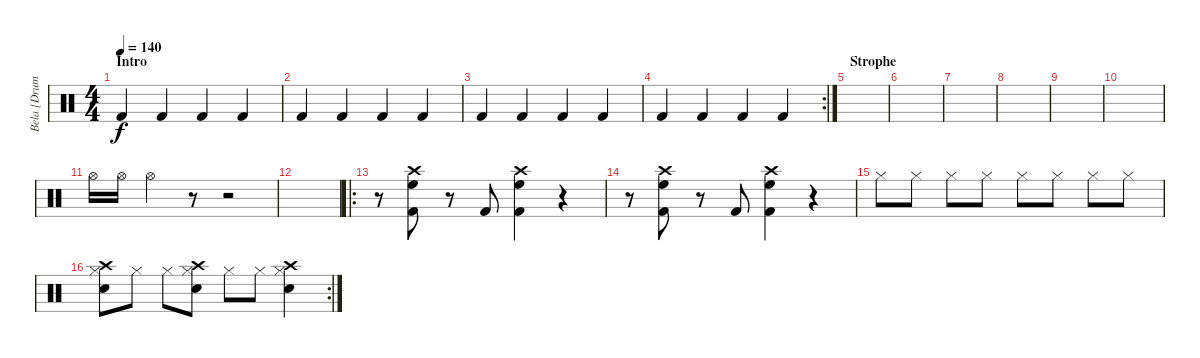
\track ("Bela [Drums]" "Bela [Drum") {instrument percussion}
\staff {score}
\articulation defaults
\ts (4 4)
\section ("" "Intro")
\tempo 140
\clef neutral
\ks c "Kick (hit) 2".4{dy f} "Kick (hit) 2".4 "Kick (hit) 2".4 "Kick (hit) 2".4
|
"Kick (hit) 2".4 "Kick (hit) 2".4 "Kick (hit) 2".4 "Kick (hit) 2".4 |
"Kick (hit) 2".4 "Kick (hit) 2".4 "Kick (hit) 2".4 "Kick (hit) 2".4 |
\rc 2 "Kick (hit) 2".4 "Kick (hit) 2".4 "Kick (hit) 2".4 "Kick (hit) 2".4
|
\section ("" "Strophe")
|
|
|
|
|
|
"Hi-Hat (open)".16 "Hi-Hat (open)".16 "Hi-Hat (open)".4 r.8 r.2 |
|
\ro
r.8 ("Crash high (hit)" "High Floor Tom (hit)" "Kick (hit) 2").8 r.8 "Kick (hit) 2".8 ("Crash high (hit)" "High Floor Tom (hit)" "Kick (hit) 2").4 r.4 |
r.8 ("Crash high (hit)" "High Floor Tom (hit)" "Kick (hit) 2").8 r.8 "Kick (hit) 2".8 ("Crash high (hit)" "High Floor Tom (hit)" "Kick (hit) 2").4 r.4 |
"Hi-Hat (closed)".8 "Hi-Hat (closed)".8 "Hi-Hat (closed)".8 "Hi-Hat (closed)".8 "Hi-Hat (closed)".8 "Hi-Hat (closed)".8 "Hi-Hat (closed)".8 "Hi-Hat (closed)".8 |
\rc 2
("Crash high (hit)" "Snare (hit) 2" "Hi-Hat (closed)").8 "Hi-Hat (closed)".8 "Hi-Hat (closed)".8 ("Crash high (hit)" "Snare (hit) 2" "Hi-Hat (closed)").8 "Hi-Hat (closed)".8 "Hi-Hat (closed)".8 ("Crash high (hit)" "Snare (hit) 2" "Hi-Hat (closed)").4
